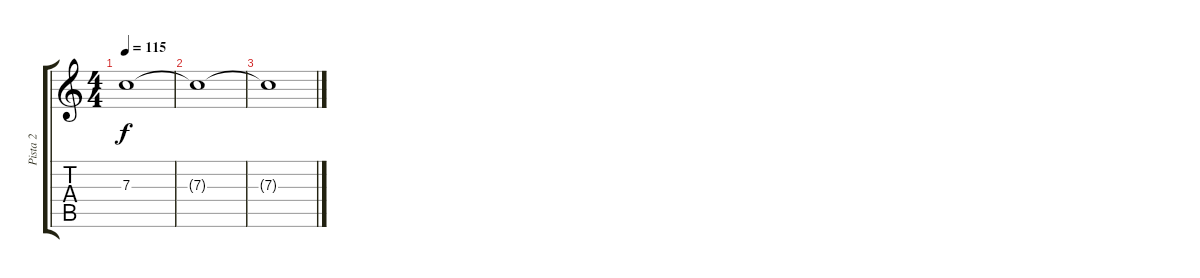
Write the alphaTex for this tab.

\track ("Pista 2" "Pista 2") {instrument distortionguitar}
\staff {score tabs}
\tuning (D4 A3 F3 C3 G2 C2) {hide}
\ts (4 4)
\tempo 115
\clef g2
\ks c
7.3{t}.1{dy f} |
7.3{t}.1 |
7.3{t}.1
